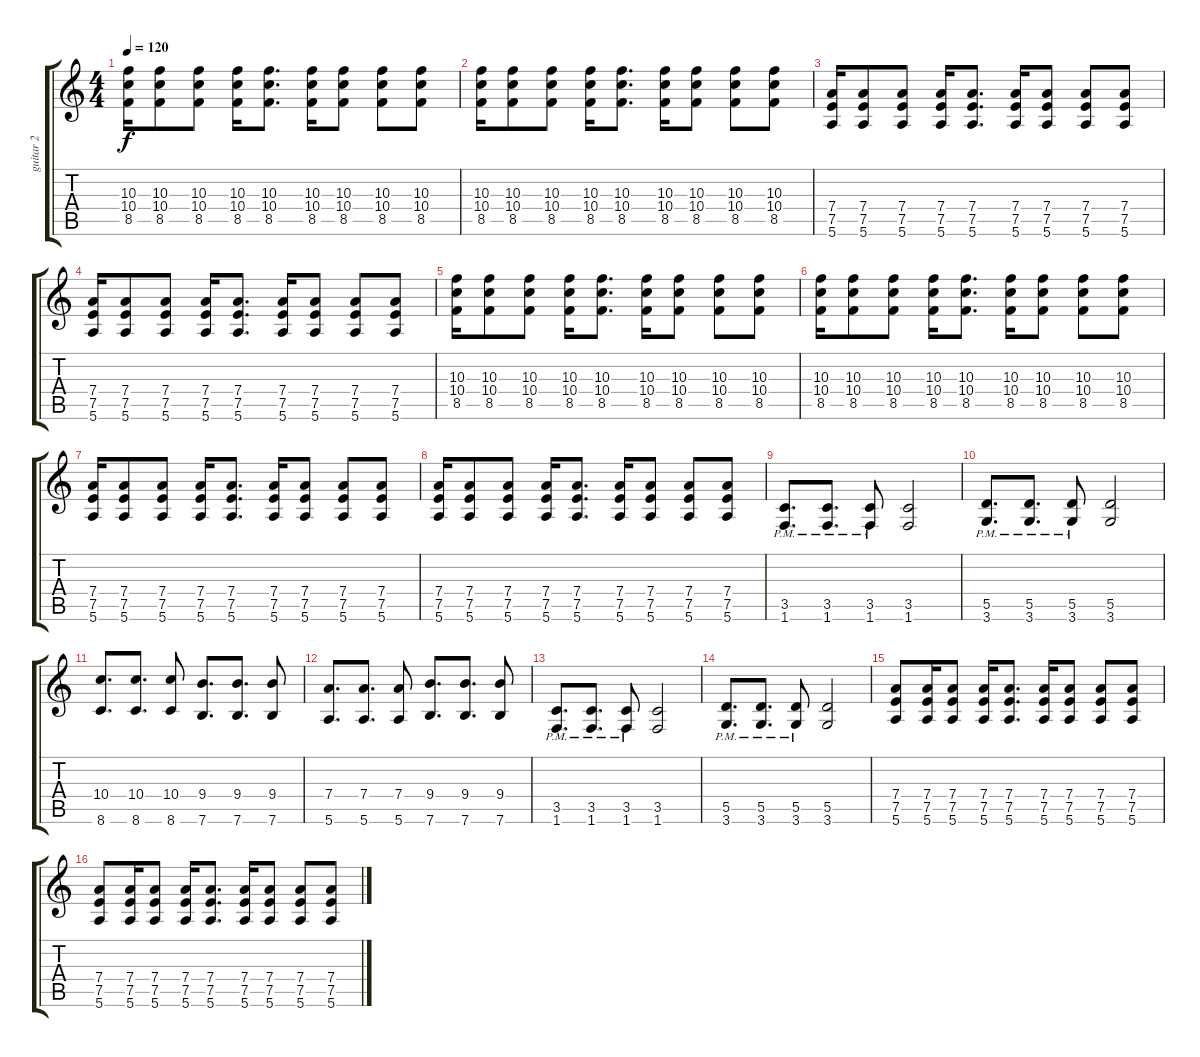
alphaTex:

\track ("guitar 2" "guitar 2") {instrument overdrivenguitar}
\staff {score tabs}
\tuning (E4 B3 G3 D3 A2 E2) {hide}
\ts (4 4)
\tempo 120
\clef g2
\ks c
(10.3 10.4 8.5).16{dy f} (10.3 10.4 8.5).8 (10.3 10.4 8.5).8 (10.3 10.4 8.5).16 (10.3 10.4 8.5).8{d} (10.3 10.4 8.5).16 (10.3 10.4 8.5).8 (10.3 10.4 8.5).8 (10.3 10.4 8.5).8 |
(10.3 10.4 8.5).16 (10.3 10.4 8.5).8 (10.3 10.4 8.5).8 (10.3 10.4 8.5).16 (10.3 10.4 8.5).8{d} (10.3 10.4 8.5).16 (10.3 10.4 8.5).8 (10.3 10.4 8.5).8 (10.3 10.4 8.5).8 |
(7.4 7.5 5.6).16 (7.4 7.5 5.6).8 (7.4 7.5 5.6).8 (7.4 7.5 5.6).16 (7.4 7.5 5.6).8{d} (7.4 7.5 5.6).16 (7.4 7.5 5.6).8 (7.4 7.5 5.6).8 (7.4 7.5 5.6).8 |
(7.4 7.5 5.6).16 (7.4 7.5 5.6).8 (7.4 7.5 5.6).8 (7.4 7.5 5.6).16 (7.4 7.5 5.6).8{d} (7.4 7.5 5.6).16 (7.4 7.5 5.6).8 (7.4 7.5 5.6).8 (7.4 7.5 5.6).8 |
(10.3 10.4 8.5).16 (10.3 10.4 8.5).8 (10.3 10.4 8.5).8 (10.3 10.4 8.5).16 (10.3 10.4 8.5).8{d} (10.3 10.4 8.5).16 (10.3 10.4 8.5).8 (10.3 10.4 8.5).8 (10.3 10.4 8.5).8 |
(10.3 10.4 8.5).16 (10.3 10.4 8.5).8 (10.3 10.4 8.5).8 (10.3 10.4 8.5).16 (10.3 10.4 8.5).8{d} (10.3 10.4 8.5).16 (10.3 10.4 8.5).8 (10.3 10.4 8.5).8 (10.3 10.4 8.5).8 |
(7.4 7.5 5.6).16 (7.4 7.5 5.6).8 (7.4 7.5 5.6).8 (7.4 7.5 5.6).16 (7.4 7.5 5.6).8{d} (7.4 7.5 5.6).16 (7.4 7.5 5.6).8 (7.4 7.5 5.6).8 (7.4 7.5 5.6).8 |
(7.4 7.5 5.6).16 (7.4 7.5 5.6).8 (7.4 7.5 5.6).8 (7.4 7.5 5.6).16 (7.4 7.5 5.6).8{d} (7.4 7.5 5.6).16 (7.4 7.5 5.6).8 (7.4 7.5 5.6).8 (7.4 7.5 5.6).8 |
(3.5{pm} 1.6{pm}).8{d} (3.5{pm} 1.6{pm}).8{d} (3.5{pm} 1.6{pm}).8 (3.5 1.6).2 |
(5.5{pm} 3.6{pm}).8{d} (5.5{pm} 3.6{pm}).8{d} (5.5{pm} 3.6{pm}).8 (5.5 3.6).2 |
(10.4 8.6).8{d} (10.4 8.6).8{d} (10.4 8.6).8 (9.4 7.6).8{d} (9.4 7.6).8{d} (9.4 7.6).8 |
(7.4 5.6).8{d} (7.4 5.6).8{d} (7.4 5.6).8 (9.4 7.6).8{d} (9.4 7.6).8{d} (9.4 7.6).8 |
(3.5{pm} 1.6{pm}).8{d} (3.5{pm} 1.6{pm}).8{d} (3.5{pm} 1.6{pm}).8 (3.5 1.6).2 |
(5.5{pm} 3.6{pm}).8{d} (5.5{pm} 3.6{pm}).8{d} (5.5{pm} 3.6{pm}).8 (5.5 3.6).2 |
(7.4 7.5 5.6).8 (7.4 7.5 5.6).16 (7.4 7.5 5.6).8 (7.4 7.5 5.6).16 (7.4 7.5 5.6).8{d} (7.4 7.5 5.6).16 (7.4 7.5 5.6).8 (7.4 7.5 5.6).8 (7.4 7.5 5.6).8 |
(7.4 7.5 5.6).8 (7.4 7.5 5.6).16 (7.4 7.5 5.6).8 (7.4 7.5 5.6).16 (7.4 7.5 5.6).8{d} (7.4 7.5 5.6).16 (7.4 7.5 5.6).8 (7.4 7.5 5.6).8 (7.4 7.5 5.6).8
